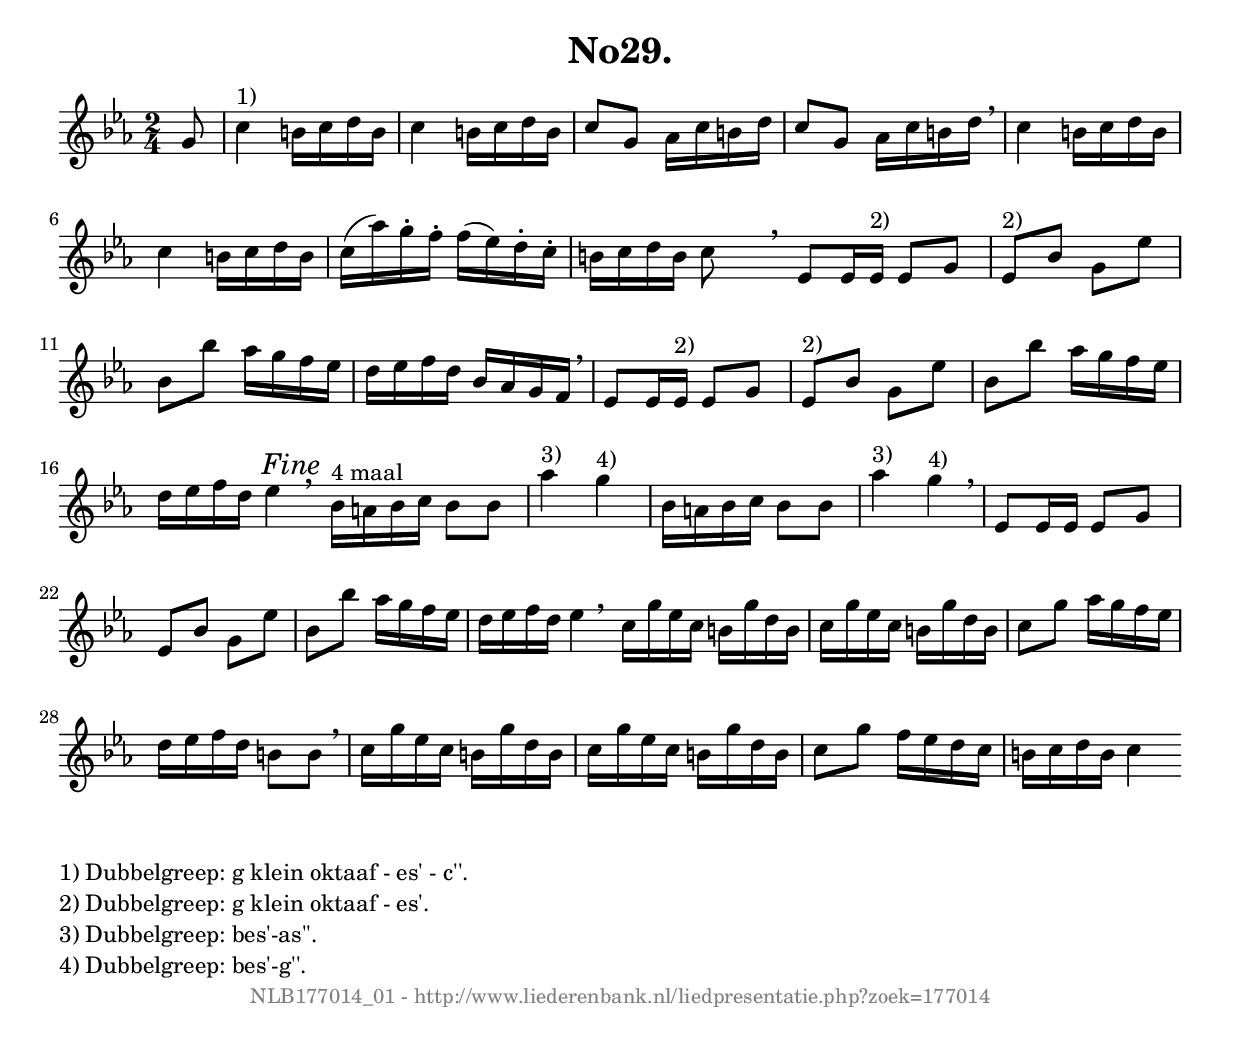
%
% produced by wce2krn 1.64 (7 June 2014)
%
\version"2.16"
#(append! paper-alist '(("long" . (cons (* 210 mm) (* 2000 mm)))))
#(set-default-paper-size "long")
sb = {\breathe}
mBreak = {\breathe }
bBreak = {\breathe }
x = {\once\override NoteHead #'style = #'cross }
gl=\glissando
itime={\override Staff.TimeSignature #'stencil = ##f }
ficta = {\once\set suggestAccidentals = ##t}
fine = {\once\override Score.RehearsalMark #'self-alignment-X = #1 \mark \markup {\italic{Fine}}}
dc = {\once\override Score.RehearsalMark #'self-alignment-X = #1 \mark \markup {\italic{D.C.}}}
dcf = {\once\override Score.RehearsalMark #'self-alignment-X = #1 \mark \markup {\italic{D.C. al Fine}}}
dcc = {\once\override Score.RehearsalMark #'self-alignment-X = #1 \mark \markup {\italic{D.C. al Coda}}}
ds = {\once\override Score.RehearsalMark #'self-alignment-X = #1 \mark \markup {\italic{D.S.}}}
dsf = {\once\override Score.RehearsalMark #'self-alignment-X = #1 \mark \markup {\italic{D.S. al Fine}}}
dsc = {\once\override Score.RehearsalMark #'self-alignment-X = #1 \mark \markup {\italic{D.S. al Coda}}}
pv = {\set Score.repeatCommands = #'((volta "1"))}
sv = {\set Score.repeatCommands = #'((volta "2"))}
tv = {\set Score.repeatCommands = #'((volta "3"))}
qv = {\set Score.repeatCommands = #'((volta "4"))}
xv = {\set Score.repeatCommands = #'((volta #f))}
\header{ tagline = ""
title = "No29."
}
\score {{
\key es \major
\relative g'
{
\set melismaBusyProperties = #'()
\partial 32*4
\time 2/4
\tempo 4=120
\override Score.MetronomeMark #'transparent = ##t
\override Score.RehearsalMark #'break-visibility = #(vector #t #t #f)
g8 c4^"1)" b16 c d b c4 b16 c d b c8 g as16 c b d c8 g as16 c b d \mBreak \bar "|"
c4 b16 c d b c4 b16 c d b c( as') g\staccato f\staccato f( es) d\staccato c\staccato b c d b c8 s \bar ":|" \bBreak
es,8 es16 es^"2)" es8 g es^"2)" bes' g es' bes bes' as16 g f es d es f d bes as g f \mBreak \bar "|"
es8 es16 es^"2)" es8 g es^"2)" bes' g es' bes bes' as16 g f es d es f d es4 \fine \bar ":|:" \bBreak
bes16^"4 maal" a bes c bes8 bes as'4^"3)" g^"4)" bes,16 a bes c bes8 bes as'4^"3)" g^"4)" \mBreak \bar "|"
es,8 es16 es es8 g es bes' g es' bes bes' as16 g f es d es f d es4 \bar ":|:" \bBreak
c16 g' es c b g' d b c g' es c b g' d b c8 g' as16 g f es d es f d b8 b \mBreak \bar "|"
c16 g' es c b g' d b c g' es c b g' d b c8 g' f16 es d c b c d b c4 \bar ":|"
 }}
 \midi { }
 \layout {
            indent = 0.0\cm
}
}
\markup { \wordwrap-string #" 
1) Dubbelgreep: g klein oktaaf - es' - c''.

2) Dubbelgreep: g klein oktaaf - es'.

3) Dubbelgreep: bes'-as''.

4) Dubbelgreep: bes'-g''.
"}
\markup { \vspace #0 } \markup { \with-color #grey \fill-line { \center-column { \smaller "NLB177014_01 - http://www.liederenbank.nl/liedpresentatie.php?zoek=177014" } } }
